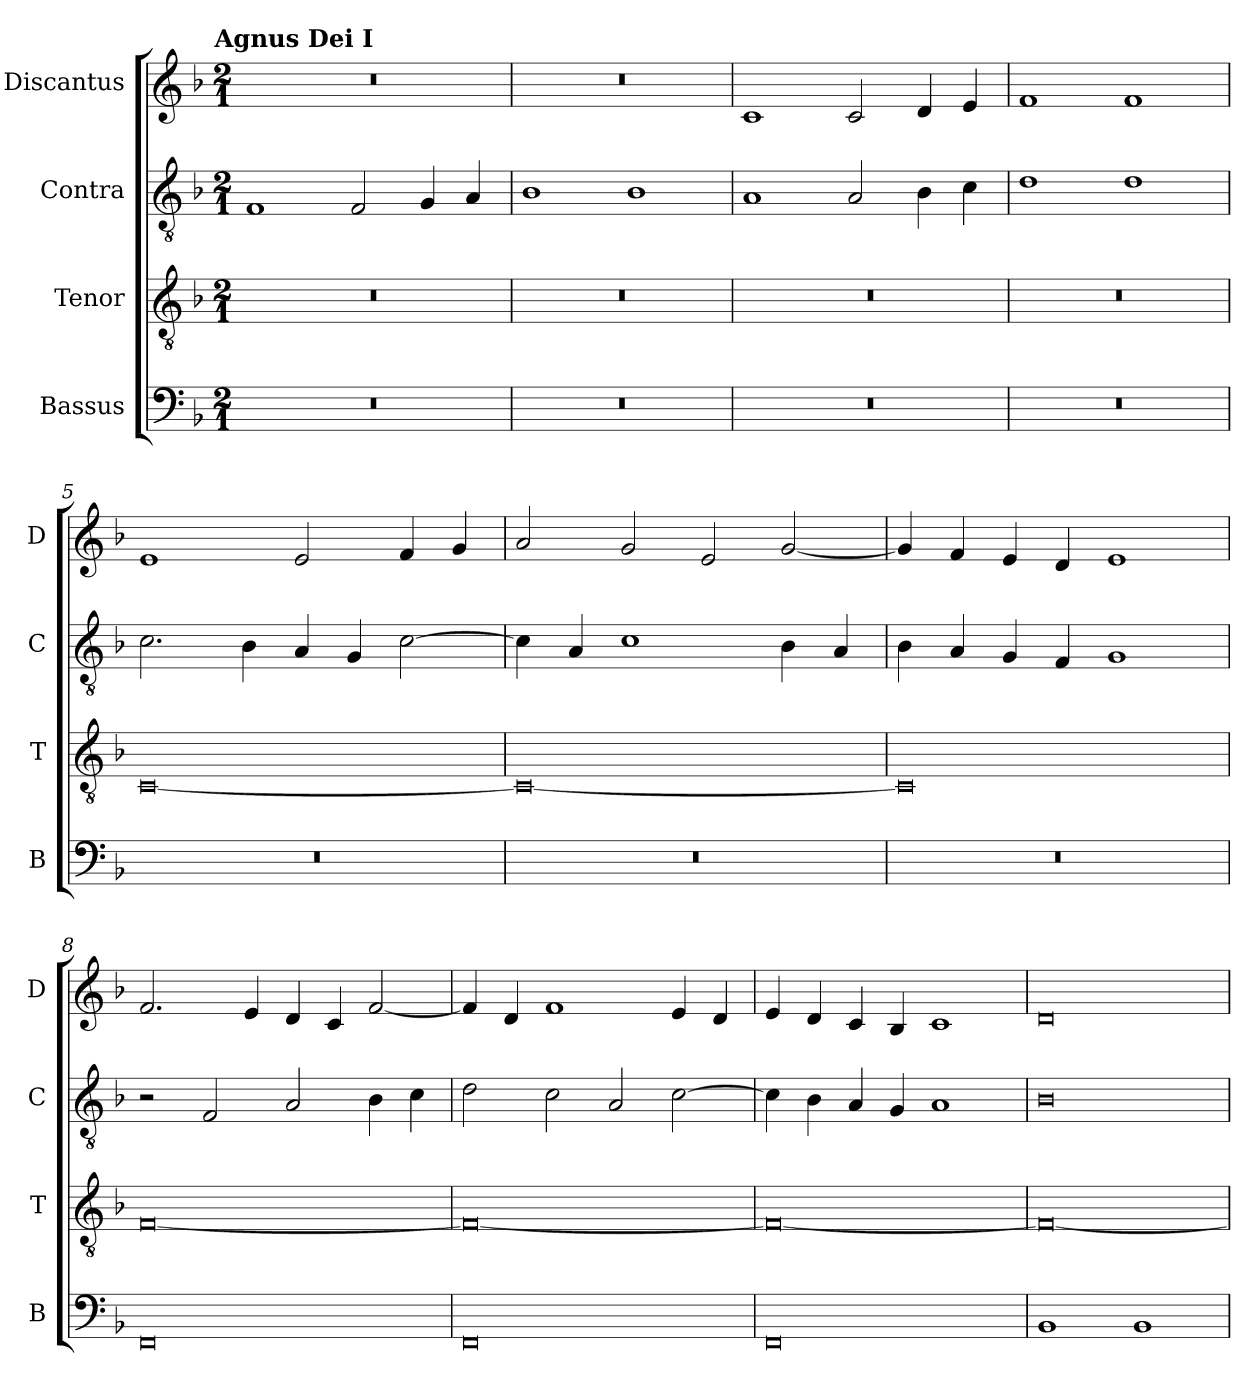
**kern	**kern	**kern	**kern
*part4	*part3	*part2	*part1
*staff4	*staff3	*staff2	*staff1
*I"Bassus	*I"Tenor	*I"Contra	*I"Discantus
*I'B	*I'T	*I'C	*I'D
*clefF4	*clefGv2	*clefGv2	*clefG2
*k[b-]	*k[b-]	*k[b-]	*k[b-]
!!LO:TX:omd:t=Agnus Dei I
*M2/1	*M2/1	*M2/1	*M2/1
=1	=1	=1	=1
0r	0r	1F	0r
.	.	2F/	.
.	.	4G/	.
.	.	4A/	.
=2	=2	=2	=2
0r	0r	1B-	0r
.	.	1B-	.
=3	=3	=3	=3
0r	0r	1A	1c
.	.	2A/	2c/
.	.	4B-\	4d/
.	.	4c\	4e/
=4	=4	=4	=4
0r	0r	1d	1f
.	.	1d	1f
=5	=5	=5	=5
0r	[0C	2.c\	1e
.	.	4B-\	.
.	.	4A/	2e/
.	.	4G/	.
.	.	[2c\	4f/
.	.	.	4g/
=6	=6	=6	=6
0r	0C_	4c\]	2a/
.	.	4A/	.
.	.	1c	2g/
.	.	.	2e/
.	.	4B-\	[2g/
.	.	4A/	.
=7	=7	=7	=7
0r	0C]	4B-\	4g/]
.	.	4A/	4f/
.	.	4G/	4e/
.	.	4F/	4d/
.	.	1G	1e
=8	=8	=8	=8
0FF	[0F	2r	2.f/
.	.	2F/	.
.	.	.	4e/
.	.	2A/	4d/
.	.	.	4c/
.	.	4B-\	[2f/
.	.	4c\	.
=9	=9	=9	=9
0FF	0F_	2d\	4f/]
.	.	.	4d/
.	.	2c\	1f
.	.	2A/	.
.	.	[2c\	4e/
.	.	.	4d/
=10	=10	=10	=10
0FF	0F_	4c\]	4e/
.	.	4B-\	4d/
.	.	4A/	4c/
.	.	4G/	4B-/
.	.	1A	1c
=11	=11	=11	=11
1BB-	0F_	0B-	0d
1BB-	.	.	.
=	=	=	=
*-	*-	*-	*-
